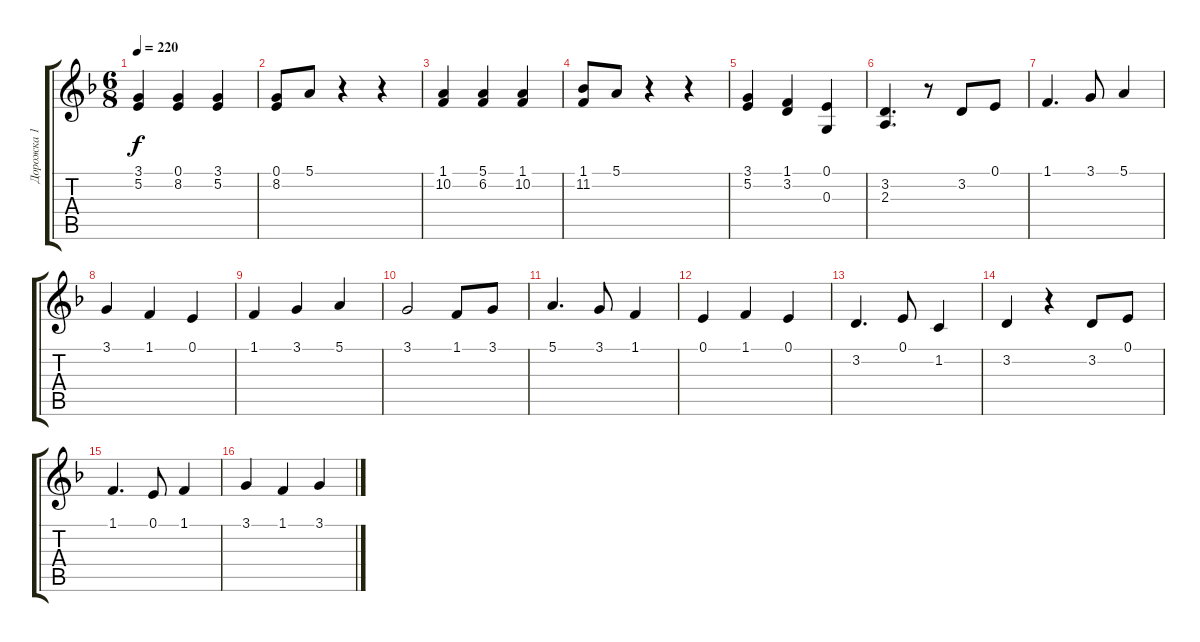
\track ("Дорожка 1" "Дорожка 1") {instrument acousticgrandpiano}
\staff {score tabs}
\tuning (E4 B3 G3 D3 A2 E2) {hide}
\ts (6 8)
\tempo 220
\clef g2
\ks dminor
(3.1 5.2).4{dy f} (0.1 8.2).4 (3.1 5.2).4 |
(0.1 8.2).8 5.1.8 r.4 r.4 |
(1.1 10.2).4 (5.1 6.2).4 (1.1 10.2).4 |
(1.1 11.2).8 5.1.8 r.4 r.4 |
(3.1 5.2).4 (1.1 3.2).4 (0.1 0.3).4 |
(3.2 2.3).4{d} r.8 3.2.8 0.1.8 |
1.1.4{d} 3.1.8 5.1.4 |
3.1.4 1.1.4 0.1.4 |
1.1.4 3.1.4 5.1.4 |
3.1.2 1.1.8 3.1.8 |
5.1.4{d} 3.1.8 1.1.4 |
0.1.4 1.1.4 0.1.4 |
3.2.4{d} 0.1.8 1.2.4 |
3.2.4 r.4 3.2.8 0.1.8 |
1.1.4{d} 0.1.8 1.1.4 |
3.1.4 1.1.4 3.1.4
